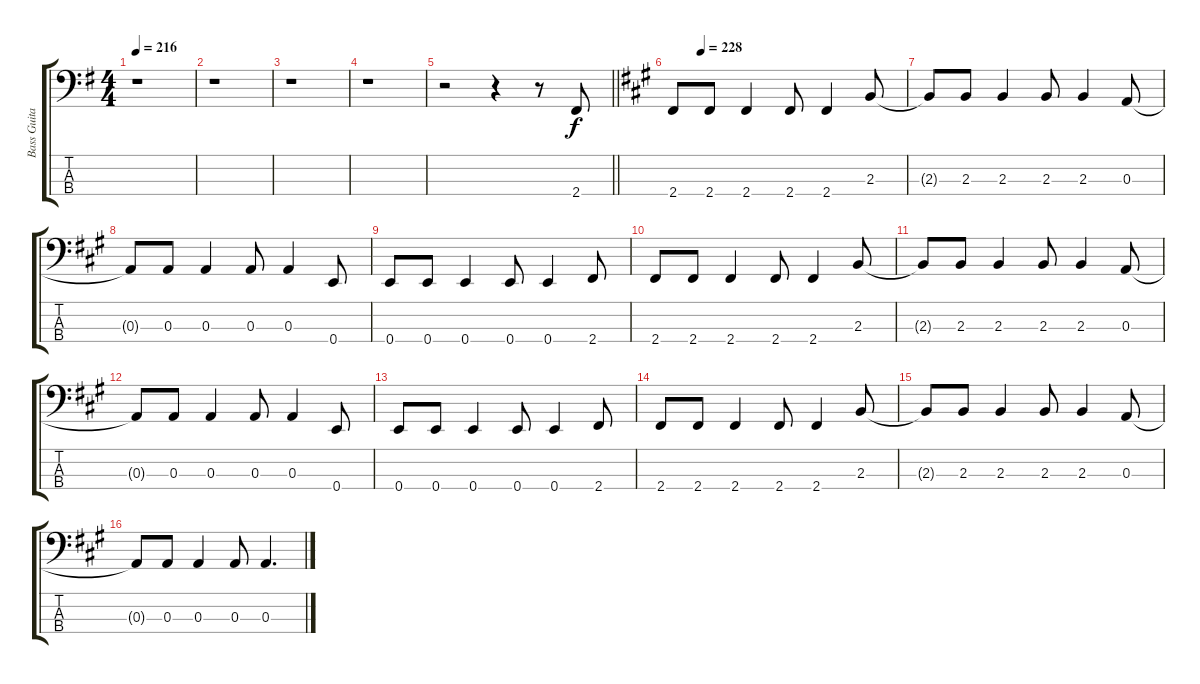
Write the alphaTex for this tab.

\track ("Bass Guitar" "Bass Guita") {instrument electricbassfinger}
\staff {score tabs}
\tuning (G2 D2 A1 E1) {hide}
\ts (4 4)
\tempo 216
\clef f4
\ks g
r.1{dy f} |
r.1 |
r.1 |
r.1 |
\barLineRight lightlight
r.2 r.4 r.8 2.4.8 |
\tempo (228 0.125)
\ks a
2.4.8 2.4.8 2.4.4 2.4.8 2.4.4 2.3.8 |
2.3{t}.8 2.3.8 2.3.4 2.3.8 2.3.4 0.3.8 |
0.3{t}.8 0.3.8 0.3.4 0.3.8 0.3.4 0.4.8 |
0.4.8 0.4.8 0.4.4 0.4.8 0.4.4 2.4.8 |
2.4.8 2.4.8 2.4.4 2.4.8 2.4.4 2.3.8 |
2.3{t}.8 2.3.8 2.3.4 2.3.8 2.3.4 0.3.8 |
0.3{t}.8 0.3.8 0.3.4 0.3.8 0.3.4 0.4.8 |
0.4.8 0.4.8 0.4.4 0.4.8 0.4.4 2.4.8 |
2.4.8 2.4.8 2.4.4 2.4.8 2.4.4 2.3.8 |
2.3{t}.8 2.3.8 2.3.4 2.3.8 2.3.4 0.3.8 |
0.3{t}.8 0.3.8 0.3.4 0.3.8 0.3.4{d}
